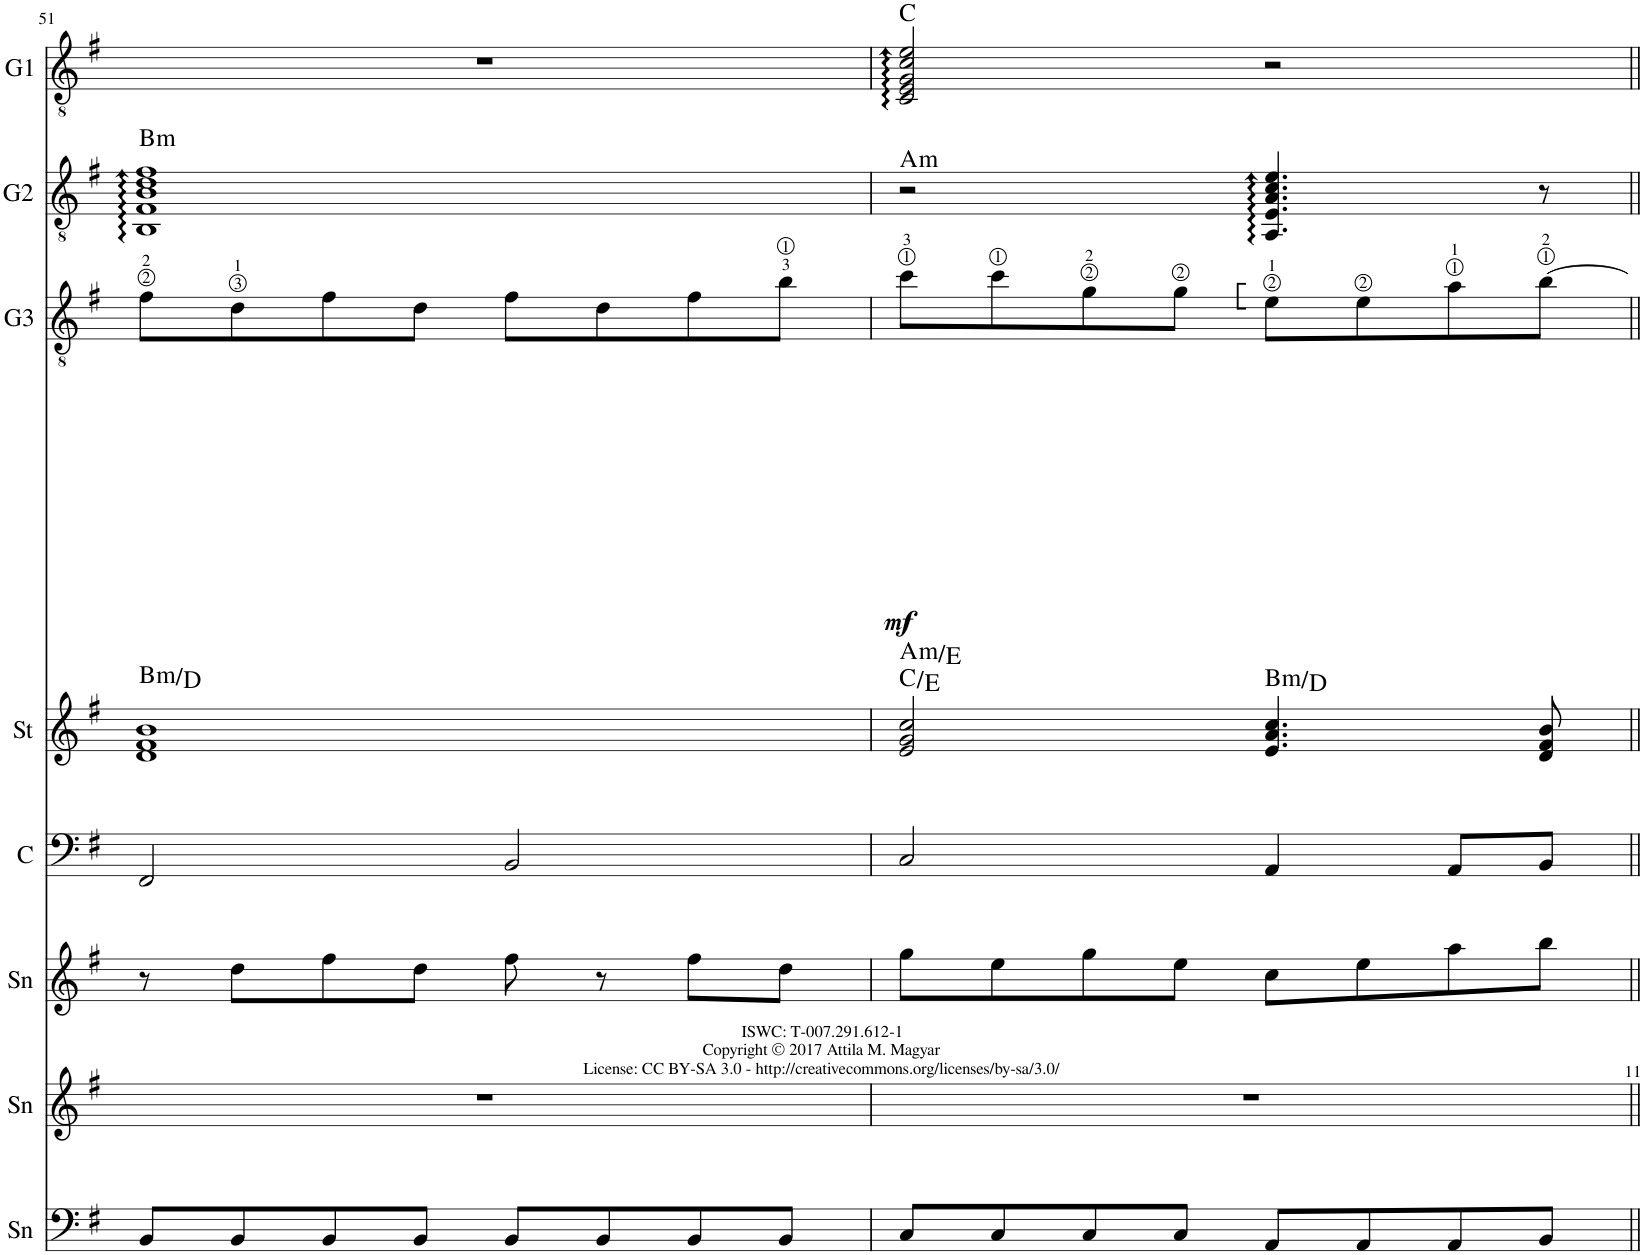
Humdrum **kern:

**kern	**kern	**kern	**kern	**kern	**harte	**kern	**dynam	**kern	**harte	**kern	**harte
*part8	*part7	*part6	*part5	*part4	*part4	*part3	*part3	*part2	*part2	*part1	*part1
*staff8	*staff7	*staff6	*staff5	*staff4	*	*staff3	*staff3	*staff2	*	*staff1	*
*I"Synthesizer	*I"Synthesizer	*I"Synthesizer	*I"Cello	*I"Strings	*	*I"Guitar 3	*	*I"Guitar 2	*	*I"Guitar 1	*
*I'Sn	*I'Sn	*I'Sn	*I'C	*I'St	*	*I'G3	*	*I'G2	*	*I'G1	*
!!LO:PB:g=z
*clefF4	*clefG2	*clefG2	*clefF4	*clefG2	*	*clefGv2	*	*clefGv2	*	*clefGv2	*
*k[f#]	*k[f#]	*k[f#]	*k[f#]	*k[f#]	*	*k[f#]	*	*k[f#]	*	*k[f#]	*
=51	=51	=51	=51	=51	=51	=51	=51	=51	=51	=51	=51
!	!	!	!	!	!LO:H:kt=m	!	!	!	!LO:H:kt=m	!	!
8BB/L	1r	8r	2FF#/	1d 1f# 1b	B:min/b3	8f#\L	.	1BB 1F# 1B 1d 1f#	B:min	1r	.
8BB/	.	8dd\L	.	.	.	8d\	.	.	.	.	.
8BB/	.	8ff#\	.	.	.	8f#\	.	.	.	.	.
8BB/J	.	8dd\J	.	.	.	8d\J	.	.	.	.	.
8BB/L	.	8ff#\	2BB/	.	.	8f#\L	.	.	.	.	.
8BB/	.	8r	.	.	.	8d\	.	.	.	.	.
8BB/	.	8ff#\L	.	.	.	8f#\	.	.	.	.	.
8BB/J	.	8dd\J	.	.	.	8b\J	.	.	.	.	.
=52	=52	=52	=52	=52	=52	=52	=52	=52	=52	=52	=52
!	!	!	!	!	!LO:H:n=2:kt=m	!	!LO:DY:b	!	!LO:H:kt=m	!	!
8C/L	1r	8gg\L	2C/	2e/ 2g/ 2cc/	C:maj/3 A:min/5	8cc\L	mf	2r	A:min	2C/ 2E/ 2G/ 2c/ 2e/	C:maj
8C/	.	8ee\	.	.	.	8cc\	.	.	.	.	.
8C/	.	8gg\	.	.	.	8g\	.	.	.	.	.
8C/J	.	8ee\J	.	.	.	8g\J	.	.	.	.	.
!	!	!	!	!	!LO:H:kt=m	!	!	!	!	!	!
8AA/L	.	8cc\L	4AA/	4.e/ 4.a/ 4.cc/	B:min/b3	8e\L	.	4.AA/ 4.E/ 4.A/ 4.c/ 4.e/	.	2r	.
8AA/	.	8ee\	.	.	.	8e\	.	.	.	.	.
8AA/	.	8aa\	8AA/L	.	.	8a\	.	.	.	.	.
8BB/J	.	8bb\J	8BB/J	8d/ 8f#/ 8b/	.	[8b\J	.	8r	.	.	.
=||	=||	=||	=||	=||	=||	=||	=||	=||	=||	=||	=||
*-	*-	*-	*-	*-	*-	*-	*-	*-	*-	*-	*-
